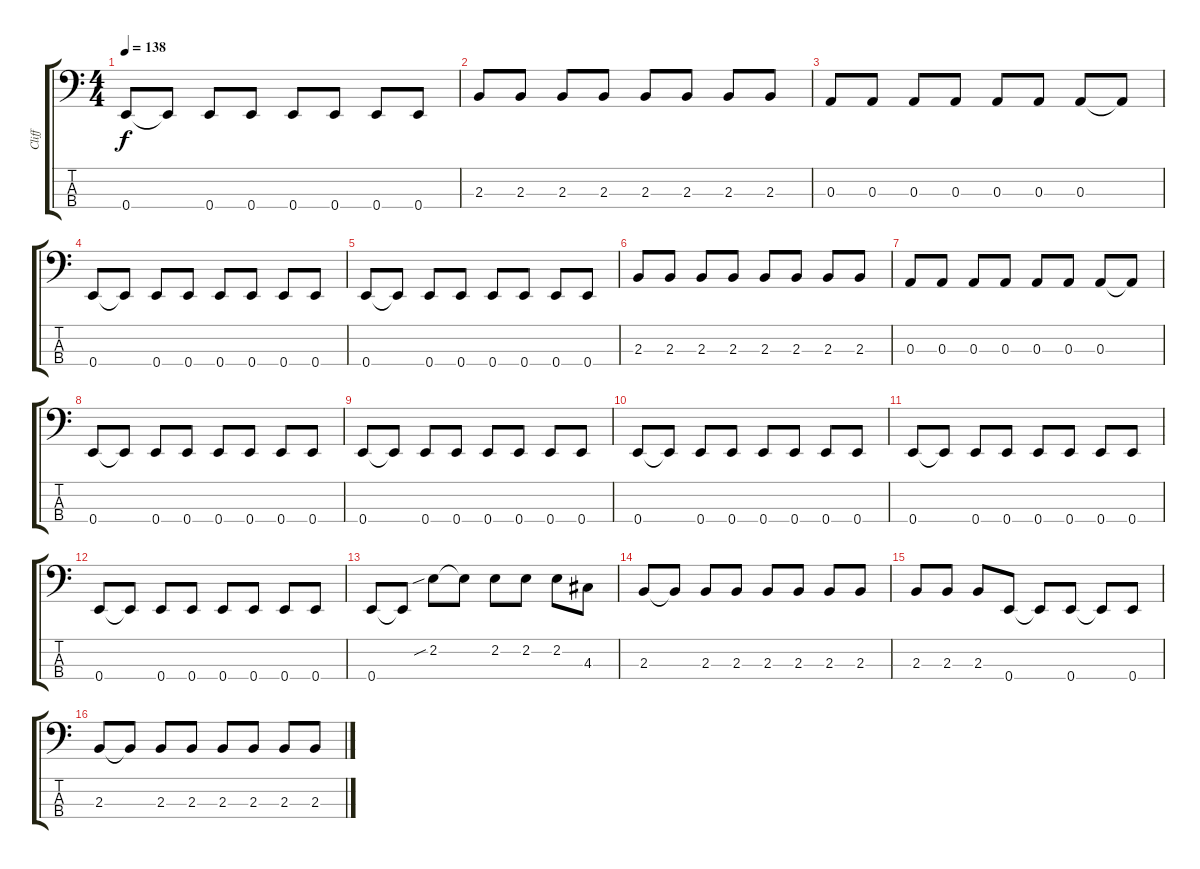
\track ("Cliff" "Cliff") {instrument electricbassfinger}
\staff {score tabs}
\tuning (G2 D2 A1 E1) {hide}
\ts (4 4)
\tempo 138
\clef f4
\ks c
0.4.8{dy f} 0.4{t}.8 0.4.8 0.4.8 0.4.8 0.4.8 0.4.8 0.4.8 |
2.3.8 2.3.8 2.3.8 2.3.8 2.3.8 2.3.8 2.3.8 2.3.8 |
0.3.8 0.3.8 0.3.8 0.3.8 0.3.8 0.3.8 0.3.8 0.3{t}.8 |
0.4.8 0.4{t}.8 0.4.8 0.4.8 0.4.8 0.4.8 0.4.8 0.4.8 |
0.4.8 0.4{t}.8 0.4.8 0.4.8 0.4.8 0.4.8 0.4.8 0.4.8 |
2.3.8 2.3.8 2.3.8 2.3.8 2.3.8 2.3.8 2.3.8 2.3.8 |
0.3.8 0.3.8 0.3.8 0.3.8 0.3.8 0.3.8 0.3.8 0.3{t}.8 |
0.4.8 0.4{t}.8 0.4.8 0.4.8 0.4.8 0.4.8 0.4.8 0.4.8 |
0.4.8 0.4{t}.8 0.4.8 0.4.8 0.4.8 0.4.8 0.4.8 0.4.8 |
0.4.8 0.4{t}.8 0.4.8 0.4.8 0.4.8 0.4.8 0.4.8 0.4.8 |
0.4.8 0.4{t}.8 0.4.8 0.4.8 0.4.8 0.4.8 0.4.8 0.4.8 |
0.4.8 0.4{t}.8 0.4.8 0.4.8 0.4.8 0.4.8 0.4.8 0.4.8 |
0.4.8 0.4{t}.8 2.2{sib}.8 2.2{t}.8 2.2.8 2.2.8 2.2.8 4.3.8 |
2.3.8 2.3{t}.8 2.3.8 2.3.8 2.3.8 2.3.8 2.3.8 2.3.8 |
2.3.8 2.3.8 2.3.8 0.4.8 0.4{t}.8 0.4.8 0.4{t}.8 0.4.8 |
2.3.8 2.3{t}.8 2.3.8 2.3.8 2.3.8 2.3.8 2.3.8 2.3.8
